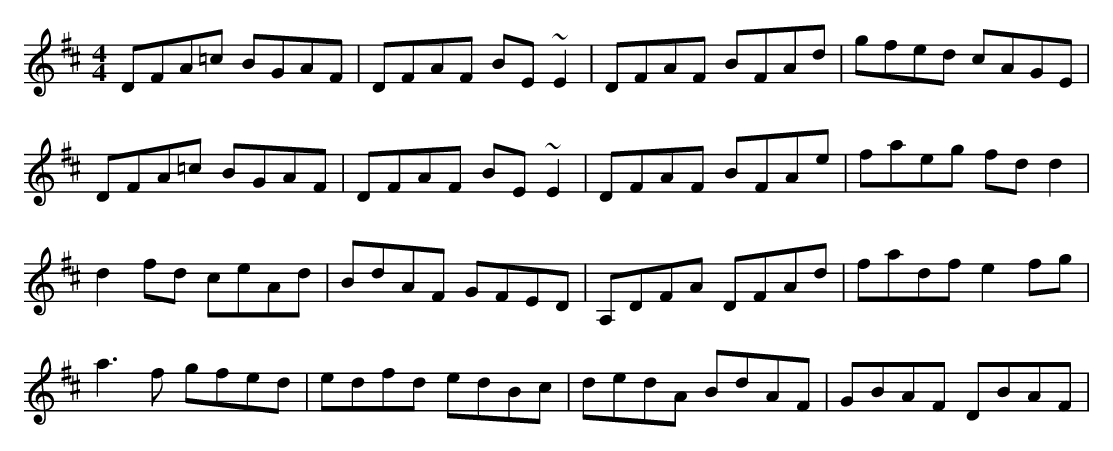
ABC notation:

X:1
M:4/4
K:D
DFA=c BGAF|DFAF BE~E2|DFAF BFAd|gfed cAGE|
DFA=c BGAF|DFAF BE~E2|DFAF BFAe|faeg fdd2|
d2fd ceAd|BdAF GFED|A,DFA DFAd|fadf e2fg|
a3f gfed|edfd edBc|dedA BdAF|GBAF DBAF|
